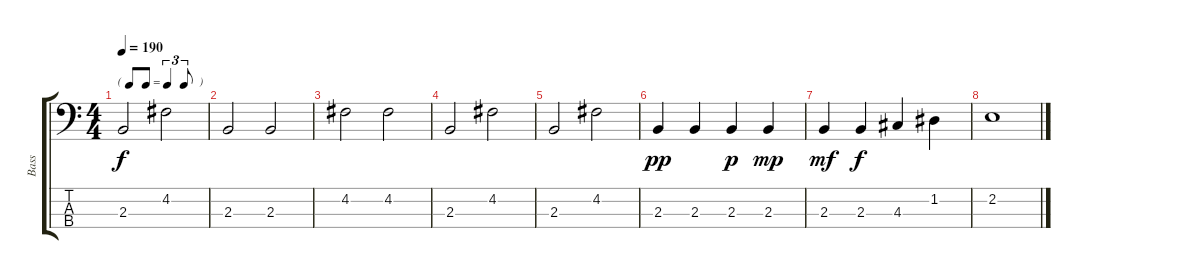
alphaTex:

\track ("Bass" "Bass") {instrument electricbassfinger}
\staff {score tabs}
\tuning (G2 D2 A1 E1) {hide}
\ts (4 4)
\tf triplet8th
\tempo 190
\clef f4
\ks c
2.3.2{dy f} 4.2.2 |
2.3.2 2.3.2 |
4.2.2 4.2.2 |
2.3.2 4.2.2 |
2.3.2 4.2.2 |
2.3.4{dy pp} 2.3.4 2.3.4{dy p} 2.3.4{dy mp} |
2.3.4{dy mf} 2.3.4{dy f} 4.3.4 1.2.4 |
2.2.1
